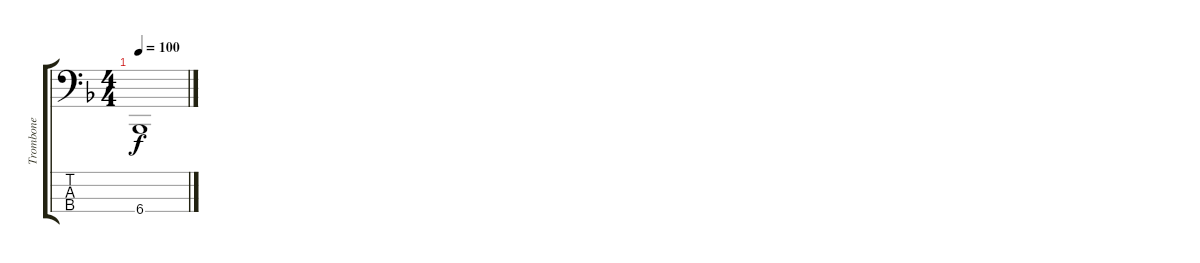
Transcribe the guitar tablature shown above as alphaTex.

\track ("Trombone" "Trombone") {instrument trombone}
\staff {score tabs}
\tuning (G2 D2 A1 E1) {hide}
\ts (4 4)
\tempo 100
\clef f4
\ks f
6.4{t}.1{dy f}
